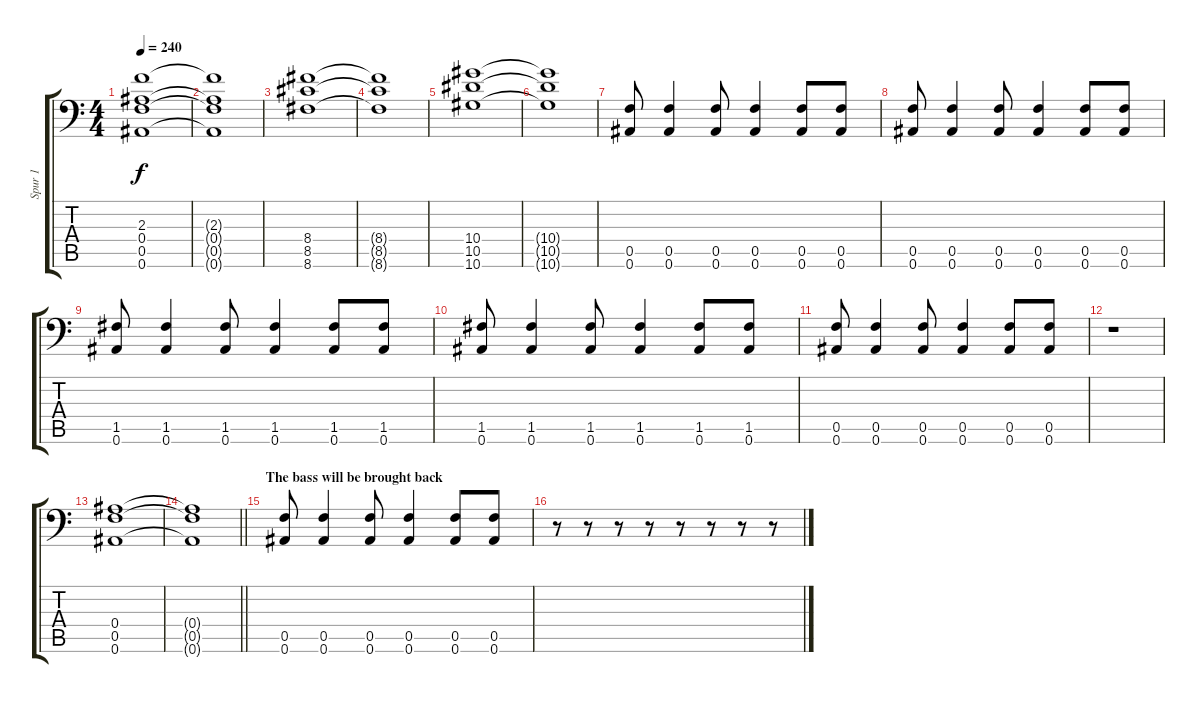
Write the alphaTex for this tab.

\track ("Spur 1" "Spur 1") {instrument distortionguitar}
\staff {score tabs}
\tuning (C4 G3 Eb3 Bb2 F2 Bb1) {hide}
\ts (4 4)
\tempo 240
\clef f4
\ks c
(2.3{t} 0.4{t} 0.5{t} 0.6{t}).1{dy f} |
(2.3{t} 0.4{t} 0.5{t} 0.6{t}).1 |
(8.4 8.5 8.6).1 |
(8.4{t} 8.5{t} 8.6{t}).1 |
(10.4 10.5 10.6).1 |
(10.4{t} 10.5{t} 10.6{t}).1 |
(0.5 0.6).8 (0.5 0.6).4 (0.5 0.6).8 (0.5 0.6).4 (0.5 0.6).8 (0.5 0.6).8 |
(0.5 0.6).8 (0.5 0.6).4 (0.5 0.6).8 (0.5 0.6).4 (0.5 0.6).8 (0.5 0.6).8 |
(1.5 0.6).8 (1.5 0.6).4 (1.5 0.6).8 (1.5 0.6).4 (1.5 0.6).8 (1.5 0.6).8 |
(1.5 0.6).8 (1.5 0.6).4 (1.5 0.6).8 (1.5 0.6).4 (1.5 0.6).8 (1.5 0.6).8 |
(0.5 0.6).8 (0.5 0.6).4 (0.5 0.6).8 (0.5 0.6).4 (0.5 0.6).8 (0.5 0.6).8 |
r.1 |
(0.4 0.5 0.6).1 |
\barLineRight lightlight
(0.4{t} 0.5{t} 0.6{t}).1 |
\section ("" "The bass will be brought back")
(0.5 0.6).8 (0.5 0.6).4 (0.5 0.6).8 (0.5 0.6).4 (0.5 0.6).8 (0.5 0.6).8 |
r.8 r.8 r.8 r.8 r.8 r.8 r.8 r.8
